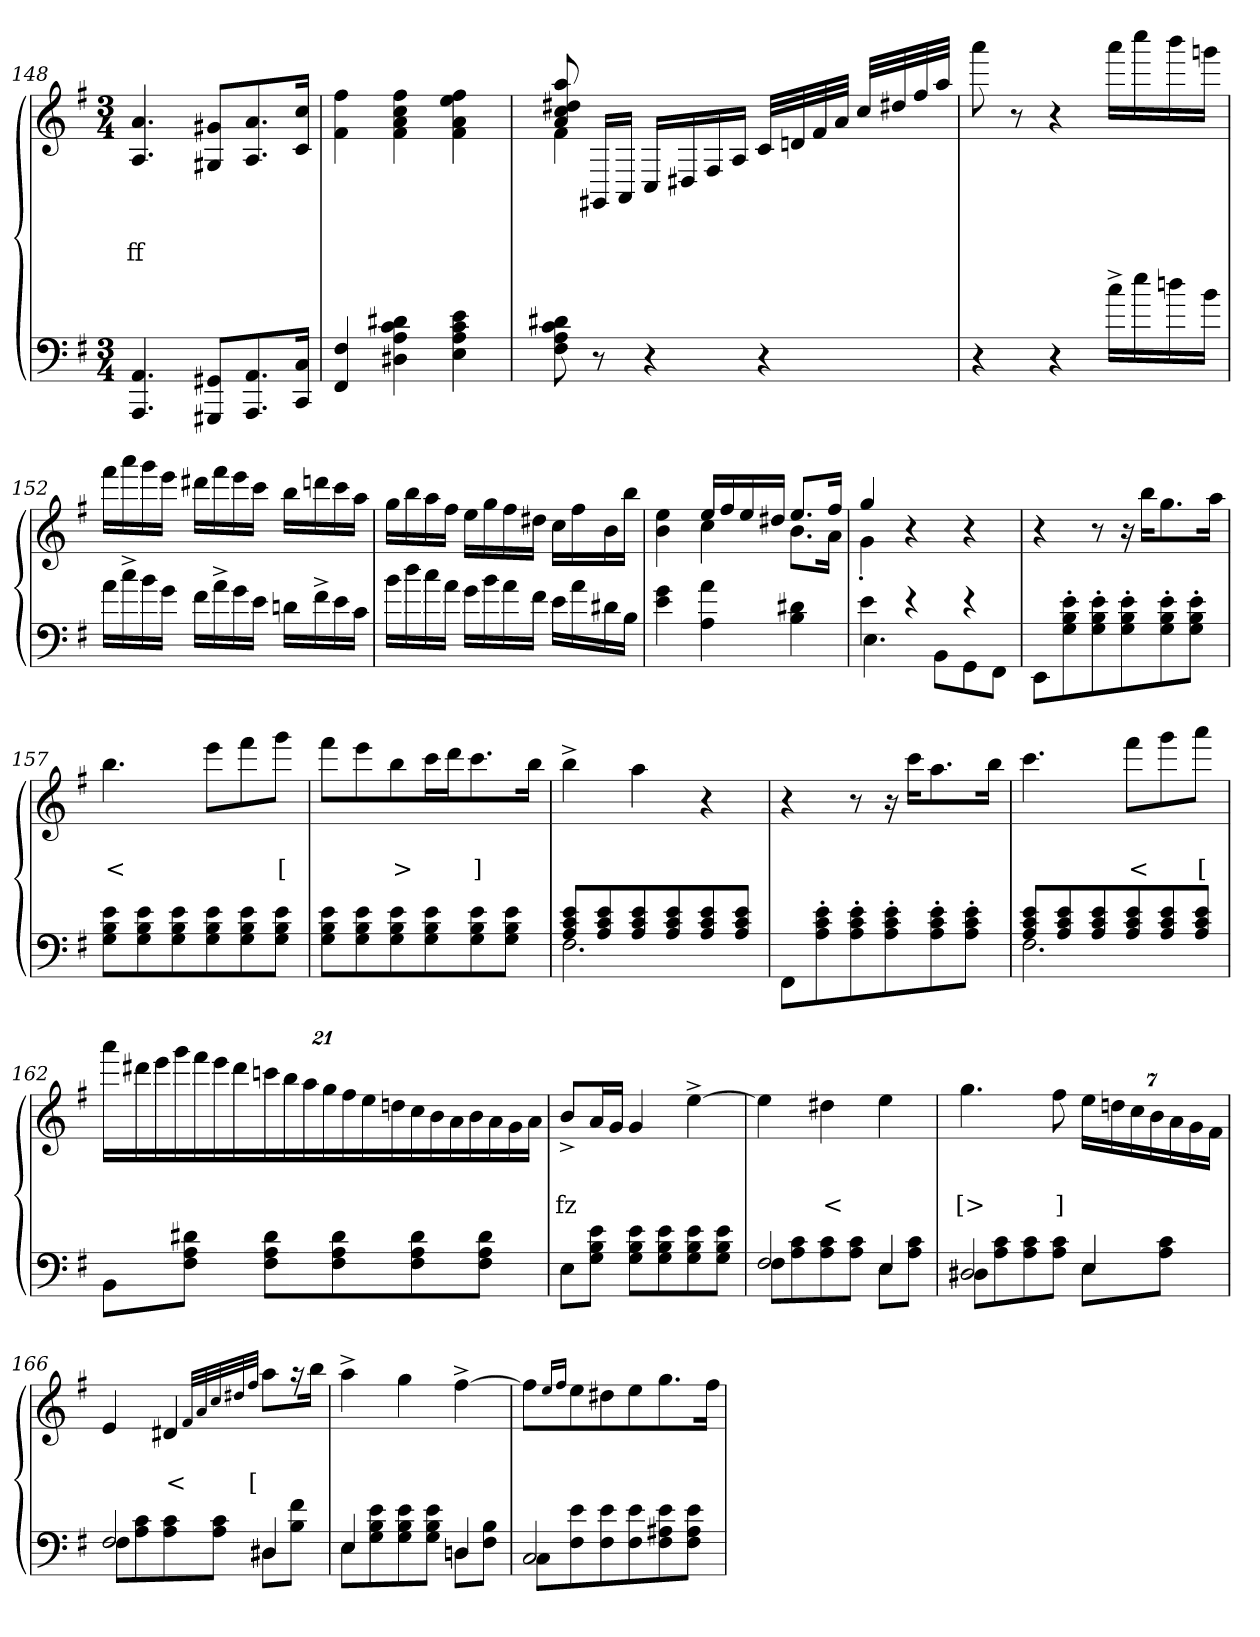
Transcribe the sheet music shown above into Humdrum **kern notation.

**kern	**kern	**text	**text	**text
*part2	*part1	*part1	*part1	*part1
*staff2	*staff1	*staff1	*staff1	*staff1
*clefF4	*clefG2	*	*	*
*k[f#]	*k[f#]	*	*	*
*M3/4	*M3/4	*	*	*
=148	=148	=148	=148	=148
4.AA 4.AAA/	4.a 4.A	.	ff	.
8GG#X 8GGG#X/L	8g#X 8G#XL	.	.	.
8.AA 8.AAA/	8.a 8.A	.	.	.
16C 16CC/Jk	16cc 16cJk	.	.	.
=149	=149	=149	=149	=149
4F# 4FF#	4ff# 4f#	.	.	.
4d#X 4c 4A 4D#X	4ff# 4cc 4a 4f#	.	.	.
4e 4c 4A 4E	4ff# 4ee 4a 4f#	.	.	.
=150	=150	=150	=150	=150
*	*^	*	*	*
8d#X 8c 8A 8F#	8aa 8dd#X 8cc 8a/	4f#	.	.	.
8r	16GG#XLL	.	.	.	.
.	16AAJJ	.	.	.	.
4r	16CLL	2ryy	.	.	.
.	16D#	.	.	.	.
.	16F#	.	.	.	.
.	16AJJ	.	.	.	.
4r	32cLLL	.	.	.	.
.	32dn	.	.	.	.
.	32f#	.	.	.	.
.	32aJJJ	.	.	.	.
.	32cc/LLL	.	.	.	.
.	32dd#X	.	.	.	.
.	32ff#	.	.	.	.
.	32aaJJJ	.	.	.	.
*	*v	*v	*	*	*
=151	=151	=151	=151	=151
4r	8aaa	.	.	.
.	8r	.	.	.
4r	4r	.	.	.
16cc^>LL	16aaaLL	.	.	.
16ee	16cccc	.	.	.
16ddn	16bbb	.	.	.
16bJJ	16gggnJJ	.	.	.
=152	=152	=152	=152	=152
16aLL	16fff#LL	.	.	.
16cc^>	16aaa	.	.	.
16b	16ggg	.	.	.
16gJJ	16eeeJJ	.	.	.
16f#LL	16ddd#XLL	.	.	.
16a^>	16fff#	.	.	.
16g	16eee	.	.	.
16eJJ	16cccJJ	.	.	.
16dnLL	16bbLL	.	.	.
16f#^>	16dddn	.	.	.
16e	16ccc	.	.	.
16cJJ	16aaJJ	.	.	.
=153	=153	=153	=153	=153
16bLL	16ggLL	.	.	.
16dd	16bb	.	.	.
16cc	16aa	.	.	.
16aJJ	16ff#JJ	.	.	.
16gLL	16eeLL	.	.	.
16b	16gg	.	.	.
16a	16ff#	.	.	.
16f#JJ	16dd#XJJ	.	.	.
16eLL	16ccLL	.	.	.
16a	16ff#	.	.	.
16d#X	16b	.	.	.
16BJJ	16bbJJ	.	.	.
=154	=154	=154	=154	=154
*	*^	*	*	*
4g 4e	4ee 4b	4ryy	.	.	.
4a 4A	16eeLL	4cc	.	.	.
.	16ff#	.	.	.	.
.	16ee	.	.	.	.
.	16dd#XJJ	.	.	.	.
4d#X 4B	8.eeL	8.bL	.	.	.
.	16ff#Jk	16aJk	.	.	.
=155	=155	=155	=155	=155	=155
*^	*	*	*	*	*
4e\	4.E	4gg	4g'>	.	.	.
4r	.	4r	2ryy	.	.	.
.	8BBL	.	.	.	.	.
4r	8GG	4r	.	.	.	.
.	8FF#J	.	.	.	.	.
*v	*v	*	*	*	*	*
*	*v	*v	*	*	*
=156	=156	=156	=156	=156
8EEL	4r	.	p	fz
8e'> 8B'> 8G'>	.	.	.	.
8e'> 8B'> 8G'>	8r	.	.	.
8e'> 8B'> 8G'>	16r	.	.	.
.	16bbKL	.	.	.
8e'> 8B'> 8G'>	8.gg	.	.	.
8e'> 8B'> 8G'>J	.	.	.	.
.	16aaJk	.	.	.
=157	=157	=157	=157	=157
8e 8B 8GL	4.bb	.	<	.
8e 8B 8G	.	.	.	.
8e 8B 8G	.	.	.	.
8e 8B 8G	8eeeL	.	.	.
8e 8B 8G	8fff#	.	.	.
8e 8B 8GJ	8gggJ	.	[	.
=158	=158	=158	=158	=158
8e 8B 8GL	8fff#L	.	.	.
8e 8B 8G	8eee	.	.	.
8e 8B 8G	8bb	.	>	.
8e 8B 8G	16cccL	.	.	.
.	16dddJ	.	.	.
8e 8B 8G	8.ccc	.	]	.
8e 8B 8GJ	.	.	.	.
.	16bbJk	.	.	.
=159	=159	=159	=159	=159
*^	*	*	*	*
8e 8c 8AL	2.F#	4bb^>	.	.	.
8e 8c 8A	.	.	.	.	.
8e 8c 8A	.	4aa	.	.	.
8e 8c 8A	.	.	.	.	.
8e 8c 8A	.	4r	.	.	.
8e 8c 8AJ	.	.	.	.	.
*v	*v	*	*	*	*
=160	=160	=160	=160	=160
8FF#L	4r	.	.	.
8e'> 8c'> 8A'>	.	.	.	.
8e'> 8c'> 8A'>	8r	.	.	.
8e'> 8c'> 8A'>	16r	.	.	.
.	16cccKL	.	.	.
8e'> 8c'> 8A'>	8.aa	.	.	.
8e'> 8c'> 8A'>J	.	.	.	.
.	16bbJk	.	.	.
=161	=161	=161	=161	=161
*^	*	*	*	*
8e 8c 8AL	2.F#	4.ccc	.	.	.
8e 8c 8A	.	.	.	.	.
8e 8c 8A	.	.	.	.	.
8e 8c 8A	.	8fff#L	.	<	.
8e 8c 8A	.	8ggg	.	.	.
8e 8c 8AJ	.	8aaaJ	.	[	.
*v	*v	*	*	*	*
=162	=162	=162	=162	=162
8BBL	28aaa\LL	.	.	.
.	28ddd#X	.	.	.
.	28eee	.	.	.
.	28ggg	.	.	.
8d#X 8A 8F#J	.	.	.	.
.	28fff#	.	.	.
.	28eee	.	.	.
.	28ddd#	.	.	.
8d# 8A 8F#L	28cccn	.	.	.
.	28bb	.	.	.
.	28aa	.	.	.
.	28gg	.	.	.
8d# 8A 8F#	.	.	.	.
.	28ff#	.	.	.
.	28ee	.	.	.
.	28ddn	.	.	.
8d# 8A 8F#	28cc	.	.	.
.	28b	.	.	.
.	28a	.	.	.
.	28b	.	.	.
8d# 8A 8F#J	.	.	.	.
.	28a	.	.	.
.	28g	.	.	.
.	28aJJ	.	.	.
=163	=163	=163	=163	=163
8EL	8b^>L	.	fz	.
8e 8B 8GJ	16aL	.	.	.
.	16gJJ	.	.	.
8e 8B 8GL	4g	.	.	.
8e 8B 8G	.	.	.	.
8e 8B 8G	[4ee^>	.	.	.
8e 8B 8GJ	.	.	.	.
=164	=164	=164	=164	=164
*^	*	*	*	*
2F#	8F#L	4ee]	.	.	.
.	8c 8A	.	.	.	.
.	8c 8A	4dd#X	.	<	.
.	8c 8AJ	.	.	.	.
4E	8EL	4ee	.	.	.
.	8c 8AJ	.	.	.	.
=165	=165	=165	=165	=165	=165
2D#X	8D#L	4.gg	.	[>	.
.	8c 8A	.	.	.	.
.	8c 8A	.	.	.	.
.	8c 8AJ	8ff#	.	]	.
4E	8EL	28eeLL	.	.	.
.	.	28ddn	.	.	.
.	.	28cc	.	.	.
.	.	28b	.	.	.
.	8c 8AJ	.	.	.	.
.	.	28a	.	.	.
.	.	28g	.	.	.
.	.	28f#JJ	.	.	.
=166	=166	=166	=166	=166	=166
2F#	8F#L	4e	.	.	.
.	8c 8A	.	.	.	.
.	8c 8A	4d#X	.	<	.
.	8c 8AJ	.	.	.	.
.	.	32qqf#/LLL	.	.	.
.	.	32qqa/	.	.	.
.	.	32qqcc/	.	.	.
.	.	32qqdd#/	.	.	.
.	.	32qqff#/JJJ	.	.	.
4D#X	8D#L	8aaL	.	[	.
.	8f# 8BJ	16r	.	.	.
.	.	16bbJk	.	.	.
=167	=167	=167	=167	=167	=167
4E	8EL	4aa^>	.	.	.
.	8e 8B 8G	.	.	.	.
4ryy	8e 8B 8G	4gg	.	.	.
.	8e 8B 8GJ	.	.	.	.
4Dn	8DnL	[4ff#^>	.	.	.
.	8B 8F#J	.	.	.	.
=168	=168	=168	=168	=168	=168
2C	8CL	8ff#L]	.	.	.
.	.	16qqee/L	.	.	.
.	.	16qqff#/J	.	.	.
.	8e 8F#	8ee	.	.	.
.	8e 8F#	8dd#X	.	.	.
.	8e 8F#	8ee	.	.	.
4ryy	8e 8A#X 8F#	8.gg	.	.	.
.	8e 8A# 8F#J	.	.	.	.
.	.	16ff#Jk	.	.	.
*v	*v	*	*	*	*
=	=	=	=	=
*-	*-	*-	*-	*-
